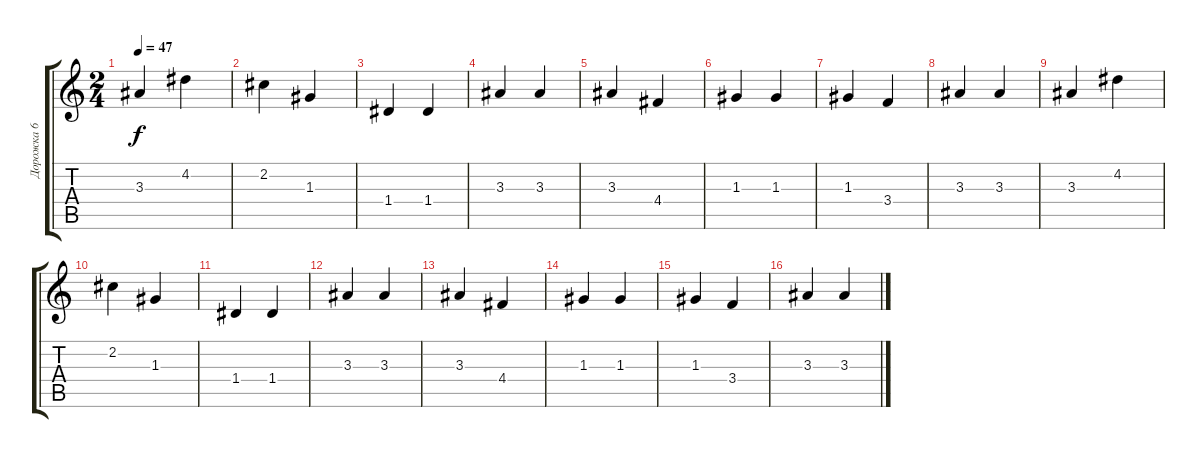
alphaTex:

\track ("Дорожка 6" "Дорожка 6") {instrument overdrivenguitar}
\staff {score tabs}
\tuning (E4 B3 G3 D3 A2 E2) {hide}
\ts (2 4)
\tempo 47
\clef g2
\ks c
3.3.4{dy f} 4.2.4 |
2.2.4 1.3.4 |
1.4.4 1.4.4 |
3.3.4 3.3.4 |
3.3.4 4.4.4 |
1.3.4 1.3.4 |
1.3.4 3.4.4 |
3.3.4 3.3.4 |
3.3.4 4.2.4 |
2.2.4 1.3.4 |
1.4.4 1.4.4 |
3.3.4 3.3.4 |
3.3.4 4.4.4 |
1.3.4 1.3.4 |
1.3.4 3.4.4 |
3.3.4 3.3.4
